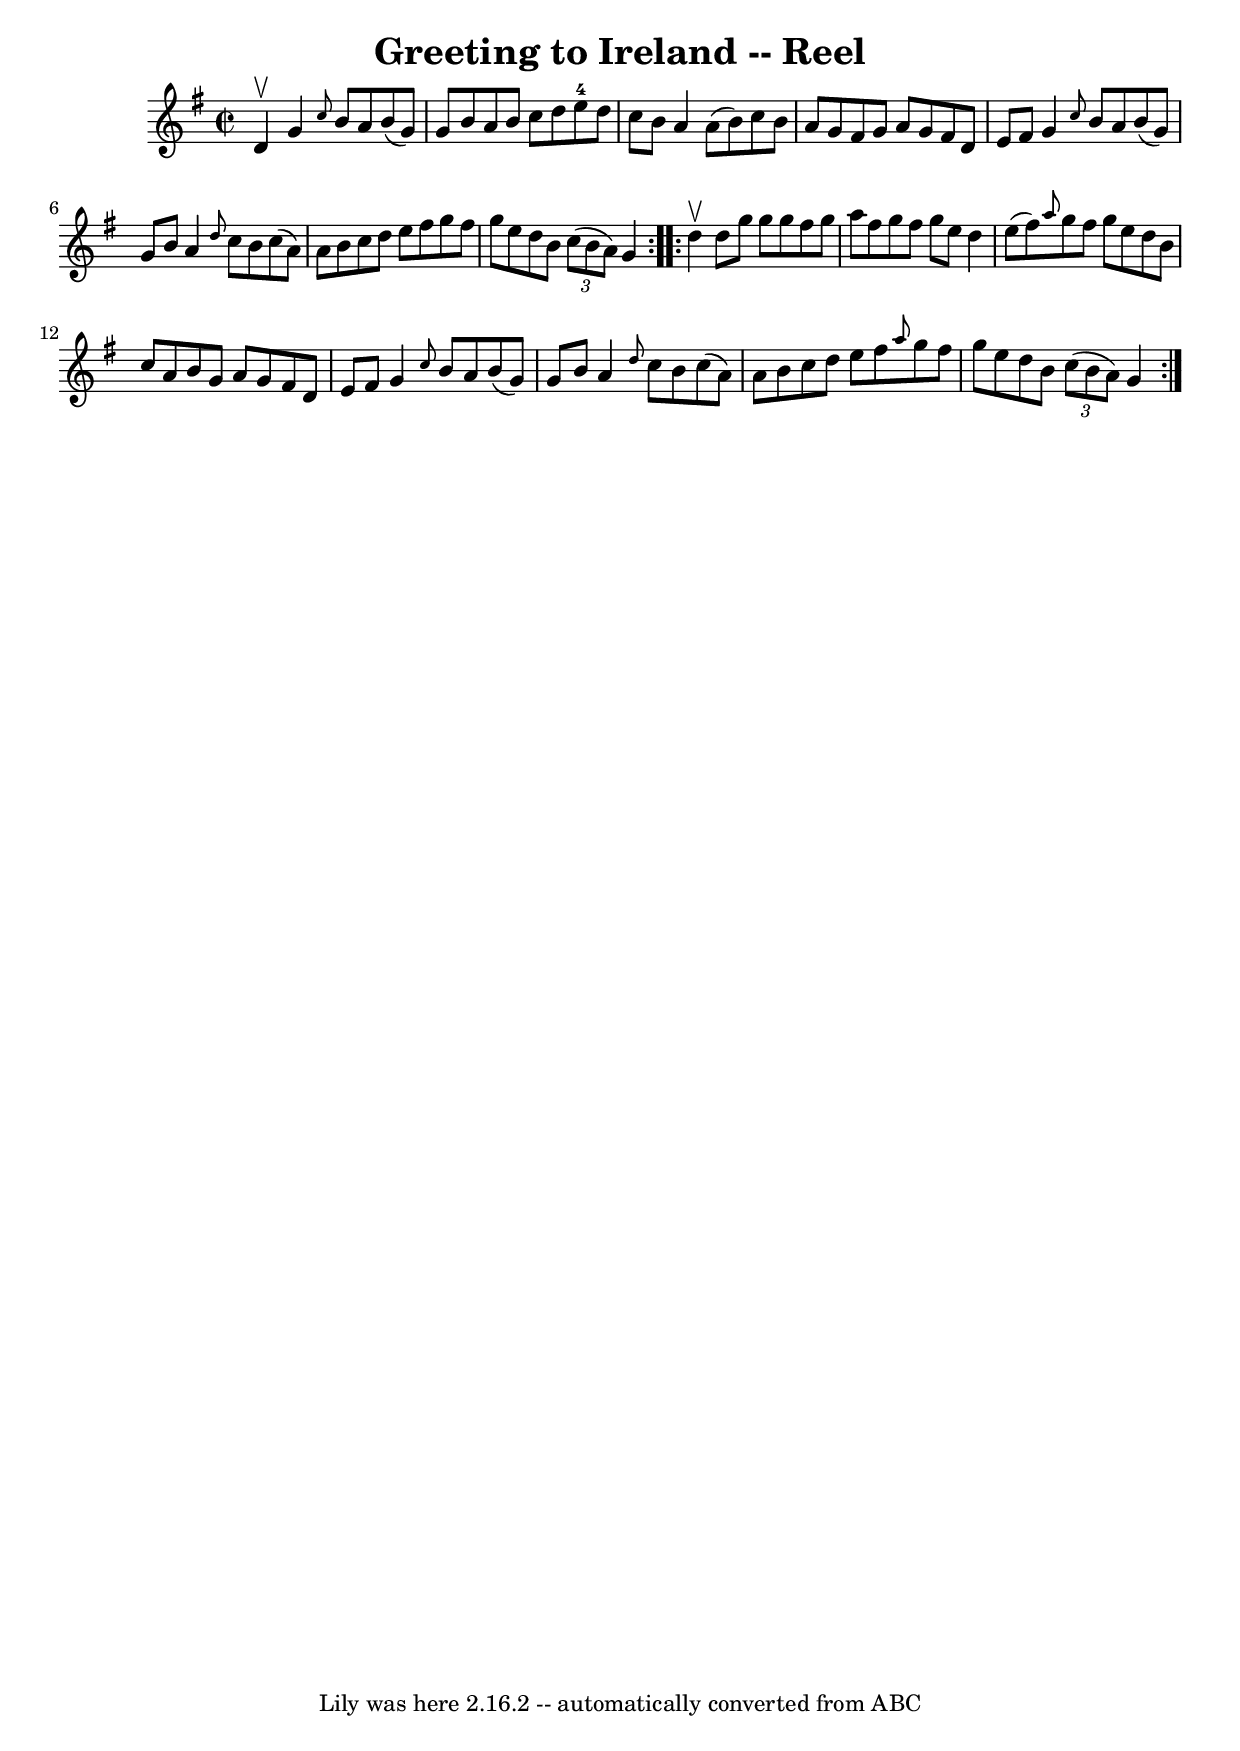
\version "2.16.2"
\include "Mammoth.ily"
\header {
  %% book = "Ryan's Mammoth Collection"
  crossRefNumber = "1"
  footnotes = "\\\\322"
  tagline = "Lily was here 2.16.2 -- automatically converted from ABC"
  title = "Greeting to Ireland -- Reel"

}
voicedefault =  {



  \repeat volta 2 {

    \override Staff.TimeSignature #'style = #'C
    \time 2/2 
    \key g \major
    d'4^\upbow |
    g'4  \grace { c''8  
		}   
    b'8 a'8 b'8 (g'8) g'8 b'8    |
    a'8 b'8 c''8    
    d''8 e''8-4 d''8 c''8 b'8    |
    a'4 a'8 (b'8)  
    c''8 b'8 a'8 g'8    |
    fis'8 g'8 a'8 g'8 fis'8    
    d'8 e'8 fis'8    |
    g'4  \grace { c''8  
		} b'8 a'8    
    b'8 (g'8) g'8 b'8    |
    a'4  \grace { d''8  
		} c''8    
    b'8 c''8 (a'8) a'8 b'8    |
    c''8 d''8 e''8    
    fis''8 g''8 fis''8 g''8 e''8    |
    d''8 b'8    
    \times 2/3 { c''8 (b'8 a'8) 
	       } g'4  
  }     
  \repeat volta 2 {
    d''4^\upbow |
    d''8 g''8 g''8 g''8 fis''8 g''8 a''8    
    fis''8    |
    g''8 fis''8 g''8 e''8 d''4 e''8 (fis''8-)   |
    \grace { a''8  
	   } g''8 fis''8 g''8 e''8 d''8    
    b'8 c''8 a'8    |
    b'8 g'8 a'8 g'8 fis'8 d'8    
    e'8 fis'8    |
    g'4  \grace { c''8  
		} b'8 a'8 b'8 (
    g'8) g'8 b'8    |
    a'4  \grace { d''8  
		} c''8 b'8    
    c''8 (a'8) a'8 b'8    |
    c''8 d''8 e''8 fis''8  
    \grace { a''8  
	   } g''8 fis''8 g''8 e''8    |
    d''8 b'8  
    \times 2/3 { c''8 (b'8 a'8) 
	       } g'4  
  }   

}

\score{
  <<

    \context Staff="default"
    {
      \voicedefault 
      
    }

  >>
  \layout {
    
  }
  \midi {
  }

}
